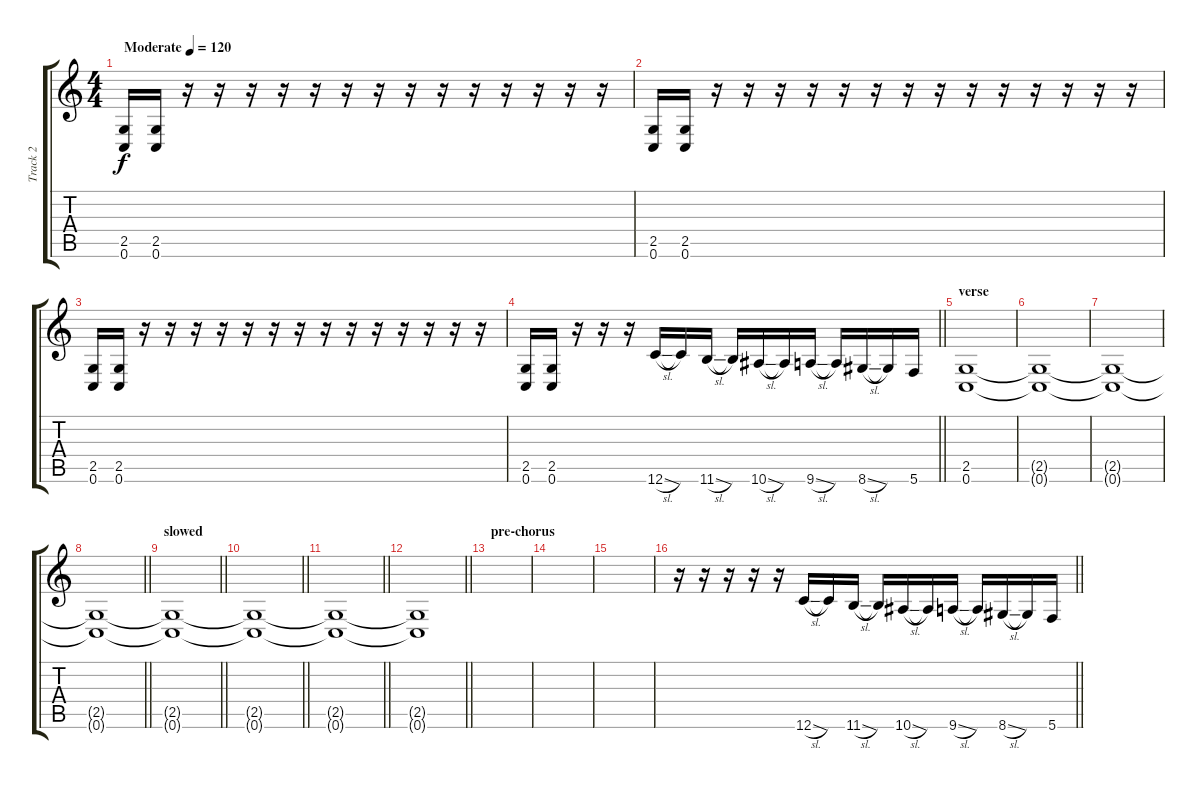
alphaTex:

\track ("Track 2" "Track 2") {instrument distortionguitar}
\staff {score tabs}
\tuning (C4 G3 Eb3 Bb2 F2 C2) {hide}
\ts (4 4)
\tempo (120 "Moderate")
\clef g2
\ks c
(2.5 0.6).16{dy f instrument distortionguitar} (2.5 0.6).16 r.16 r.16 r.16 r.16 r.16 r.16 r.16 r.16 r.16 r.16 r.16 r.16 r.16 r.16 |
(2.5 0.6).16 (2.5 0.6).16 r.16 r.16 r.16 r.16 r.16 r.16 r.16 r.16 r.16 r.16 r.16 r.16 r.16 r.16 |
(2.5 0.6).16 (2.5 0.6).16 r.16 r.16 r.16 r.16 r.16 r.16 r.16 r.16 r.16 r.16 r.16 r.16 r.16 r.16 |
\barLineRight lightlight
(2.5 0.6).16 (2.5 0.6).16 r.16 r.16 r.16 12.6{sl}.16 12.6{t}.16 11.6{sl}.16 11.6{t}.16 10.6{sl}.16 10.6{t}.16 9.6{sl}.16 9.6{t}.16 8.6{sl}.16 8.6{t}.16 5.6.16 |
\section ("" "verse")
(2.5 0.6).1 |
(2.5{t} 0.6{t}).1 |
(2.5{t} 0.6{t}).1 |
\barLineRight lightlight
(2.5{t} 0.6{t}).1 |
\section ("" "slowed")
\barLineRight lightlight
(2.5{t} 0.6{t}).1 |
\barLineRight lightlight
(2.5{t} 0.6{t}).1 |
\section ("" "")
\barLineRight lightlight
(2.5{t} 0.6{t}).1 |
\barLineRight lightlight
(2.5{t} 0.6{t}).1 |
\section ("" "pre-chorus")
|
|
|
\barLineRight lightlight
r.16 r.16 r.16 r.16 r.16 12.6{sl}.16 12.6{t}.16 11.6{sl}.16 11.6{t}.16 10.6{sl}.16 10.6{t}.16 9.6{sl}.16 9.6{t}.16 8.6{sl}.16 8.6{t}.16 5.6.16
